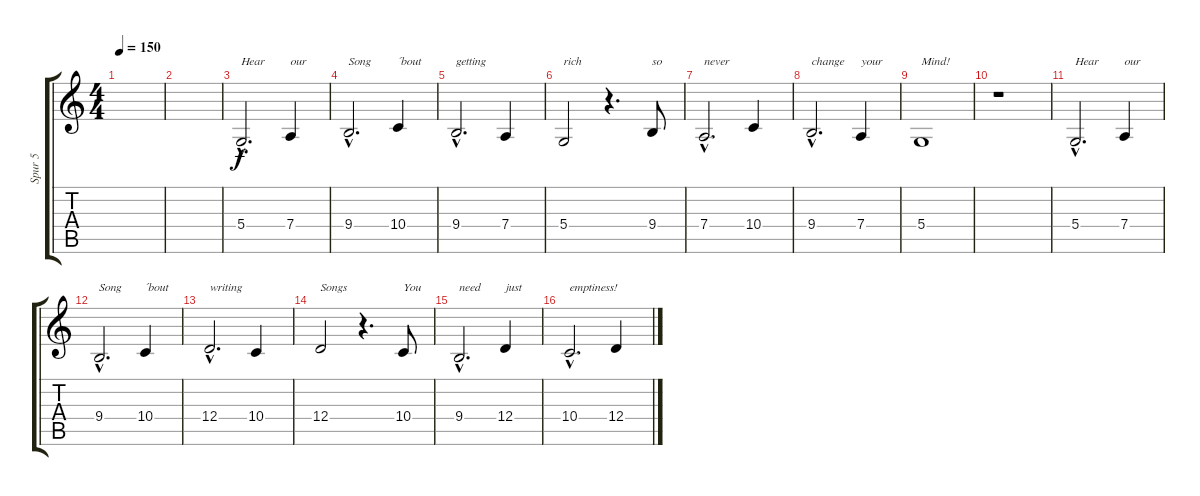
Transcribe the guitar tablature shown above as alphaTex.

\track ("Spur 5" "Spur 5") {instrument lead6voice}
\staff {score tabs}
\tuning (E4 B3 G3 D3 A2 E2) {hide}
\ts (4 4)
\tempo 150
\clef g2
\ks c
|
|
5.4{hac}.2{d txt "Hear"} 7.4.4{txt "our"} |
9.4{hac}.2{d txt "Song"} 10.4.4{txt "´bout"} |
9.4{hac}.2{d txt "getting"} 7.4.4 |
5.4.2{txt "rich"} r.4{d} 9.4.8{txt "so"} |
7.4{hac}.2{d txt "never"} 10.4.4 |
9.4{hac}.2{d txt "change"} 7.4.4{txt "your"} |
5.4.1{txt "Mind!"} |
r.1 |
5.4{hac}.2{d txt "Hear"} 7.4.4{txt "our"} |
9.4{hac}.2{d txt "Song"} 10.4.4{txt "´bout"} |
12.4{hac}.2{d txt "writing"} 10.4.4 |
12.4.2{txt "Songs"} r.4{d} 10.4.8{txt "You"} |
9.4{hac}.2{d txt "need"} 12.4.4{txt "just"} |
10.4{hac}.2{d txt "emptiness!"} 12.4.4
